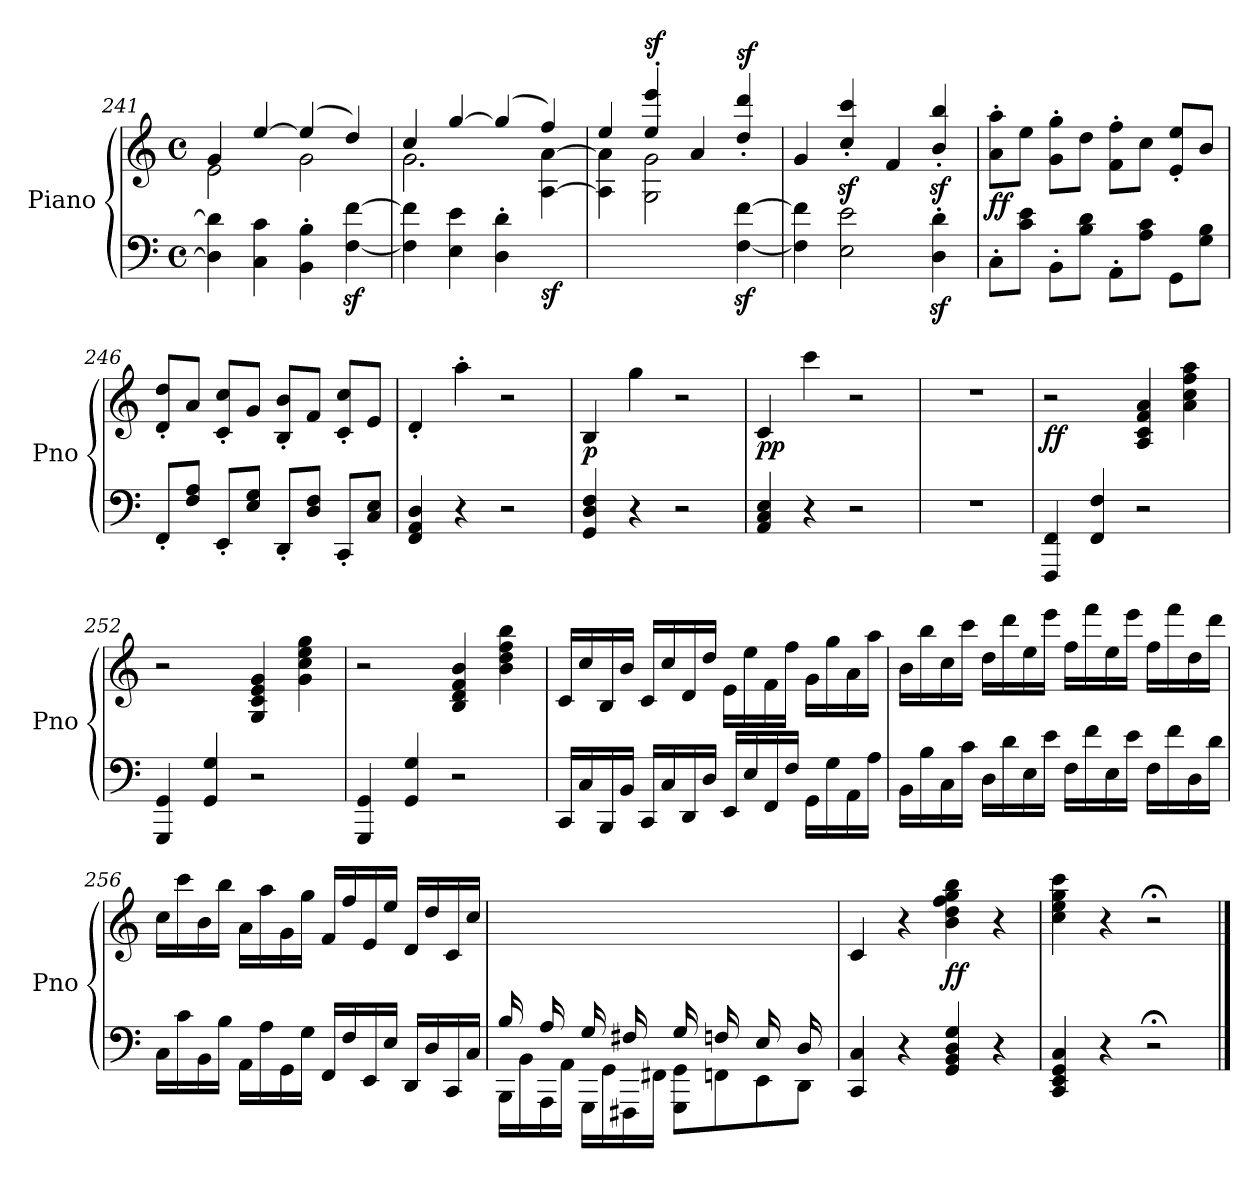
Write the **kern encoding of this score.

**kern	**kern	**dynam
*part1	*part1	*part1
*staff2	*staff1	*staff1/2
*I"Piano	*	*
*I'Pno	*	*
*clefF4	*clefG2	*
*k[]	*k[]	*
*M4/4	*M4/4	*
*met(c)	*met(c)	*
=241	=241	=241
*	*^	*
4D\] 4d\]	4g/	2e\	.
4C\ 4c\	[4ee/	.	.
4BB\' 4B\'	(4ee/]	2g\	.
[4F\z< [4f\z<	4dd/)	.	.
=242	=242	=242	=242
*	*	*^	*
4F\] 4f\]	4cc/	2.g\	2.ryy	.
4E\ 4e\	[4gg/	.	.	.
4D\' 4d\'	(4gg/]	.	.	.
!	!	!	!	!LO:DY:b=2
4ryy	4ff/)	4ryy	[4A\ [4a\	sf
*	*	*v	*v	*
=243	=243	=243	=243
2.ryy	4ee/	4A\] 4a\]	.
!	!	!	!LO:DY:a
.	4ee/' 4eee/'	2G\ 2g\	sf
.	4a/	.	.
!	!	!	!LO:DY:a
[4F\z< [4f\z<	4dd/' 4ddd/'	4ryy	sf
*	*v	*v	*
=244	=244	=244
4F\] 4f\]	4g/	.
2E\ 2e\	4cc/z>' 4ccc/z>'	.
.	4f/	.
4D\z<' 4d\z<'	4b/z>' 4bb/z>'	.
!!LO:LB:g=z
=245	=245	=245
!	!	!LO:DY:b
8C'\L	8a\' 8aa\'L	ff
8c\ 8e\J	8ee\J	.
8BB'\L	8g\' 8gg\'L	.
8B\ 8d\J	8dd\J	.
8AA'\L	8f\' 8ff\'L	.
8A\ 8c\J	8cc\J	.
8GG\L	8e/' 8ee/'L	.
8G\ 8B\J	8b/J	.
!!LO:PB:g=z
=246	=246	=246
8FF'/L	8d/' 8dd/'L	.
8F/ 8A/J	8a/J	.
8EE'/L	8c/' 8cc/'L	.
8E/ 8G/J	8g/J	.
8DD'/L	8B/' 8b/'L	.
8D/ 8F/J	8f/J	.
8CC'/L	8c/' 8cc/'L	.
8C/ 8E/J	8e/J	.
!!LO:PB:g=z
=247	=247	=247
4FF/ 4AA/ 4D/	4d'/	.
4r	4aa'\	.
2r	2r	.
=248	=248	=248
!	!	!LO:DY:b
4GG/ 4D/ 4F/	4B/	p
4r	4gg\	.
2r	2r	.
=249	=249	=249
!	!	!LO:DY:b
4AA/ 4C/ 4E/	4c/	pp
4r	4ccc\	.
2r	2r	.
=250	=250	=250
1r	1r	.
=251	=251	=251
!	!	!LO:DY:b
4FFF/ 4FF/	2r	ff
4FF/ 4F/	.	.
2r	4A/ 4c/ 4f/ 4a/	.
.	4a\ 4cc\ 4ff\ 4aa\	.
=252	=252	=252
4GGG/ 4GG/	2r	.
4GG/ 4G/	.	.
2r	4G/ 4c/ 4e/ 4g/	.
.	4g\ 4cc\ 4ee\ 4gg\	.
=253	=253	=253
4GGG/ 4GG/	2r	.
4GG/ 4G/	.	.
2r	4B/ 4d/ 4f/ 4b/	.
.	4b\ 4dd\ 4ff\ 4bb\	.
!!LO:LB:g=z
=254	=254	=254
16CC/LL	16c/LL	.
16C/	16cc/	.
16BBB/	16B/	.
16BB/JJ	16b/JJ	.
16CC/LL	16c/LL	.
16C/	16cc/	.
16DD/	16d/	.
16D/JJ	16dd/JJ	.
16EE/LL	16e\LL	.
16E/	16ee\	.
16FF/	16f\	.
16F/JJ	16ff\JJ	.
16GG\LL	16g\LL	.
16G\	16gg\	.
16AA\	16a\	.
16A\JJ	16aa\JJ	.
!!LO:LB:g=z
=255	=255	=255
16BB\LL	16b\LL	.
16B\	16bb\	.
16C\	16cc\	.
16c\JJ	16ccc\JJ	.
16D\LL	16dd\LL	.
16d\	16ddd\	.
16E\	16ee\	.
16e\JJ	16eee\JJ	.
16F\LL	16ff\LL	.
16f\	16fff\	.
16E\	16ee\	.
16e\JJ	16eee\JJ	.
16F\LL	16ff\LL	.
16f\	16fff\	.
16D\	16dd\	.
16d\JJ	16ddd\JJ	.
=256	=256	=256
16C\LL	16cc\LL	.
16c\	16ccc\	.
16BB\	16b\	.
16B\JJ	16bb\JJ	.
16AA\LL	16a\LL	.
16A\	16aa\	.
16GG\	16g\	.
16G\JJ	16gg\JJ	.
16FF/LL	16f/LL	.
16F/	16ff/	.
16EE/	16e/	.
16E/JJ	16ee/JJ	.
16DD/LL	16d/LL	.
16D/	16dd/	.
16CC/	16c/	.
16C/JJ	16cc/JJ	.
!!LO:LB:g=z
=257	=257	=257
*^	*	*
16B/LL	16BBB\LL	16ryy	.
16ryy	16BB\	16b\	.
16A/	16AAA\	16ryy	.
16ryy	16AA\JJ	16a\JJ	.
16G/LL	16GGG\LL	16ryy	.
16ryy	16GG\	16g\	.
16F#X/	16FFF#X\	16ryy	.
16ryy	16FF#X\JJ	16f#X\JJ	.
16G/LL	8GGG\ 8GG\L	16ryy	.
16ryy	.	16g\	.
16Fn/	8FFn\	16ryy	.
16ryy	.	16fn\JJ	.
16E/LL	8EE\	16ryy	.
16ryy	.	16e\	.
16D/	8DD\J	16ryy	.
16ryy	.	16d\JJ	.
*v	*v	*	*
=258	=258	=258
4CC/ 4C/	4c/	.
4r	4r	.
!	!	!LO:DY:b
4GG/ 4BB/ 4D/ 4G/	4b\ 4dd\ 4ff\ 4gg\ 4bb\	ff
4r	4r	.
=259	=259	=259
4CC/ 4EE/ 4GG/ 4C/	4cc\ 4ee\ 4gg\ 4ccc\	.
4r	4r	.
2r;<	2r;<	.
==	==	==
*-	*-	*-
